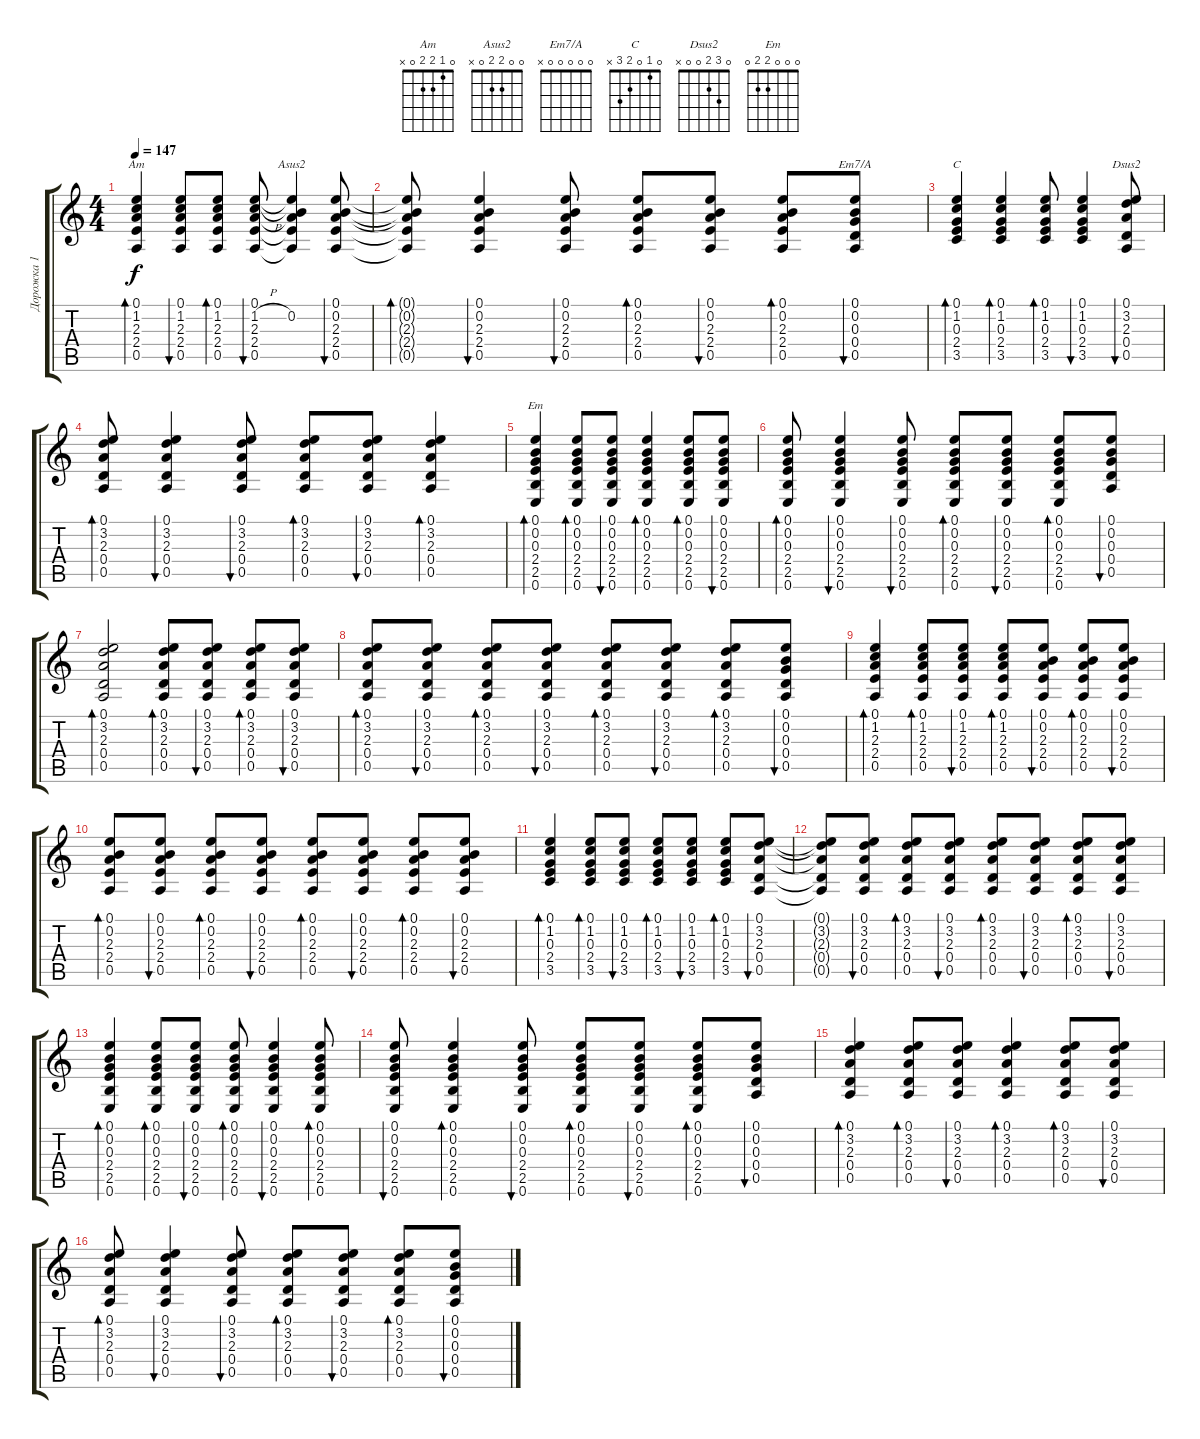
\track ("Дорожка 1" "Дорожка 1") {instrument acousticguitarsteel}
\staff {score tabs}
\tuning (E4 B3 G3 D3 A2 E2) {hide}
\chord ("Am" 0 1 2 2 0 x)
\chord ("Asus2" 0 0 2 2 0 x)
\chord ("Em7/A" 0 0 0 0 0 x)
\chord ("C" 0 1 0 2 3 x)
\chord ("Dsus2" 0 3 2 0 0 x)
\chord ("Em" 0 0 0 2 2 0)
\ts (4 4)
\tempo 147
\clef g2
\ks c
(0.1 1.2 2.3 2.4 0.5).4{bd 30 ch "Am" dy f} (0.1 1.2 2.3 2.4 0.5).8{bu 30} (0.1 1.2 2.3 2.4 0.5).8{bd 30} (0.1 1.2{h} 2.3 2.4 0.5).8{bu 30} (0.1{t} 0.2 2.3{t} 2.4{t} 0.5{t}).4{ch "Asus2"} (0.1 0.2 2.3 2.4 0.5).8{bu 30} |
(0.1{t} 0.2{t} 2.3{t} 2.4{t} 0.5{t}).8{bd 30} (0.1 0.2 2.3 2.4 0.5).4{bu 30} (0.1 0.2 2.3 2.4 0.5).8{bu 30} (0.1 0.2 2.3 2.4 0.5).8{bd 30} (0.1 0.2 2.3 2.4 0.5).8{bu 30} (0.1 0.2 2.3 2.4 0.5).8{bd 30} (0.1 0.2 0.3 0.4 0.5).8{bu 30 ch "Em7/A"} |
(0.1 1.2 0.3 2.4 3.5).4{bd 30 ch "C"} (0.1 1.2 0.3 2.4 3.5).4{bd 30} (0.1 1.2 0.3 2.4 3.5).8{bd 30} (0.1 1.2 0.3 2.4 3.5).4{bu 30} (0.1 3.2 2.3 0.4 0.5).8{bu 30 ch "Dsus2"} |
(0.1 3.2 2.3 0.4 0.5).8{bd 30} (0.1 3.2 2.3 0.4 0.5).4{bu 30} (0.1 3.2 2.3 0.4 0.5).8{bu 30} (0.1 3.2 2.3 0.4 0.5).8{bd 30} (0.1 3.2 2.3 0.4 0.5).8{bu 30} (0.1 3.2 2.3 0.4 0.5).4{bd 30} |
(0.1 0.2 0.3 2.4 2.5 0.6).4{bd 30 ch "Em"} (0.1 0.2 0.3 2.4 2.5 0.6).8{bd 30} (0.1 0.2 0.3 2.4 2.5 0.6).8{bu 30} (0.1 0.2 0.3 2.4 2.5 0.6).4{bd 30} (0.1 0.2 0.3 2.4 2.5 0.6).8{bd 30} (0.1 0.2 0.3 2.4 2.5 0.6).8{bu 30} |
(0.1 0.2 0.3 2.4 2.5 0.6).8{bd 30} (0.1 0.2 0.3 2.4 2.5 0.6).4{bu 30} (0.1 0.2 0.3 2.4 2.5 0.6).8{bu 30} (0.1 0.2 0.3 2.4 2.5 0.6).8{bd 30} (0.1 0.2 0.3 2.4 2.5 0.6).8{bu 30} (0.1 0.2 0.3 2.4 2.5 0.6).8{bd 30} (0.1 0.2 0.3 0.4 0.5).8{bu 30} |
(0.1 3.2 2.3 0.4 0.5).2{bd 30} (0.1 3.2 2.3 0.4 0.5).8{bd 30} (0.1 3.2 2.3 0.4 0.5).8{bu 30} (0.1 3.2 2.3 0.4 0.5).8{bd 30} (0.1 3.2 2.3 0.4 0.5).8{bu 30} |
(0.1 3.2 2.3 0.4 0.5).8{bd 30} (0.1 3.2 2.3 0.4 0.5).8{bu 30} (0.1 3.2 2.3 0.4 0.5).8{bd 30} (0.1 3.2 2.3 0.4 0.5).8{bu 30} (0.1 3.2 2.3 0.4 0.5).8{bd 30} (0.1 3.2 2.3 0.4 0.5).8{bu 30} (0.1 3.2 2.3 0.4 0.5).8{bd 30} (0.1 0.2 0.3 0.4 0.5).8{bu 30} |
(0.1 1.2 2.3 2.4 0.5).4{bd 30} (0.1 1.2 2.3 2.4 0.5).8{bd 30} (0.1 1.2 2.3 2.4 0.5).8{bu 30} (0.1 1.2 2.3 2.4 0.5).8{bd 30} (0.1 0.2 2.3 2.4 0.5).8{bu 30} (0.1 0.2 2.3 2.4 0.5).8{bd 30} (0.1 0.2 2.3 2.4 0.5).8{bu 30} |
(0.1 0.2 2.3 2.4 0.5).8{bd 30} (0.1 0.2 2.3 2.4 0.5).8{bu 30} (0.1 0.2 2.3 2.4 0.5).8{bd 30} (0.1 0.2 2.3 2.4 0.5).8{bu 30} (0.1 0.2 2.3 2.4 0.5).8{bd 30} (0.1 0.2 2.3 2.4 0.5).8{bu 30} (0.1 0.2 2.3 2.4 0.5).8{bd 30} (0.1 0.2 2.3 2.4 0.5).8{bu 30} |
(0.1 1.2 0.3 2.4 3.5).4{bd 30} (0.1 1.2 0.3 2.4 3.5).8{bd 30} (0.1 1.2 0.3 2.4 3.5).8{bu 30} (0.1 1.2 0.3 2.4 3.5).8{bd 30} (0.1 1.2 0.3 2.4 3.5).8{bu 30} (0.1 1.2 0.3 2.4 3.5).8{bd 30} (0.1 3.2 2.3 0.4 0.5).8{bu 30} |
(0.1{t} 3.2{t} 2.3{t} 0.4{t} 0.5{t}).8 (0.1 3.2 2.3 0.4 0.5).8{bu 30} (0.1 3.2 2.3 0.4 0.5).8{bd 30} (0.1 3.2 2.3 0.4 0.5).8{bu 30} (0.1 3.2 2.3 0.4 0.5).8{bd 30} (0.1 3.2 2.3 0.4 0.5).8{bu 30} (0.1 3.2 2.3 0.4 0.5).8{bd 30} (0.1 3.2 2.3 0.4 0.5).8{bu 30} |
(0.1 0.2 0.3 2.4 2.5 0.6).4{bd 30} (0.1 0.2 0.3 2.4 2.5 0.6).8{bd 30} (0.1 0.2 0.3 2.4 2.5 0.6).8{bu 30} (0.1 0.2 0.3 2.4 2.5 0.6).8{bd 30} (0.1 0.2 0.3 2.4 2.5 0.6).4{bu 30} (0.1 0.2 0.3 2.4 2.5 0.6).8{bd 30} |
(0.1 0.2 0.3 2.4 2.5 0.6).8{bu 30} (0.1 0.2 0.3 2.4 2.5 0.6).4{bd 30} (0.1 0.2 0.3 2.4 2.5 0.6).8{bu 30} (0.1 0.2 0.3 2.4 2.5 0.6).8{bd 30} (0.1 0.2 0.3 2.4 2.5 0.6).8{bu 30} (0.1 0.2 0.3 2.4 2.5 0.6).8{bd 30} (0.1 0.2 0.3 0.4 0.5).8{bu 30} |
(0.1 3.2 2.3 0.4 0.5).4{bd 30} (0.1 3.2 2.3 0.4 0.5).8{bd 30} (0.1 3.2 2.3 0.4 0.5).8{bu 30} (0.1 3.2 2.3 0.4 0.5).4{bd 30} (0.1 3.2 2.3 0.4 0.5).8{bd 30} (0.1 3.2 2.3 0.4 0.5).8{bu 30} |
(0.1 3.2 2.3 0.4 0.5).8{bd 30} (0.1 3.2 2.3 0.4 0.5).4{bu 30} (0.1 3.2 2.3 0.4 0.5).8{bu 30} (0.1 3.2 2.3 0.4 0.5).8{bd 30} (0.1 3.2 2.3 0.4 0.5).8{bu 30} (0.1 3.2 2.3 0.4 0.5).8{bd 30} (0.1 0.2 0.3 0.4 0.5).8{bu 30}
